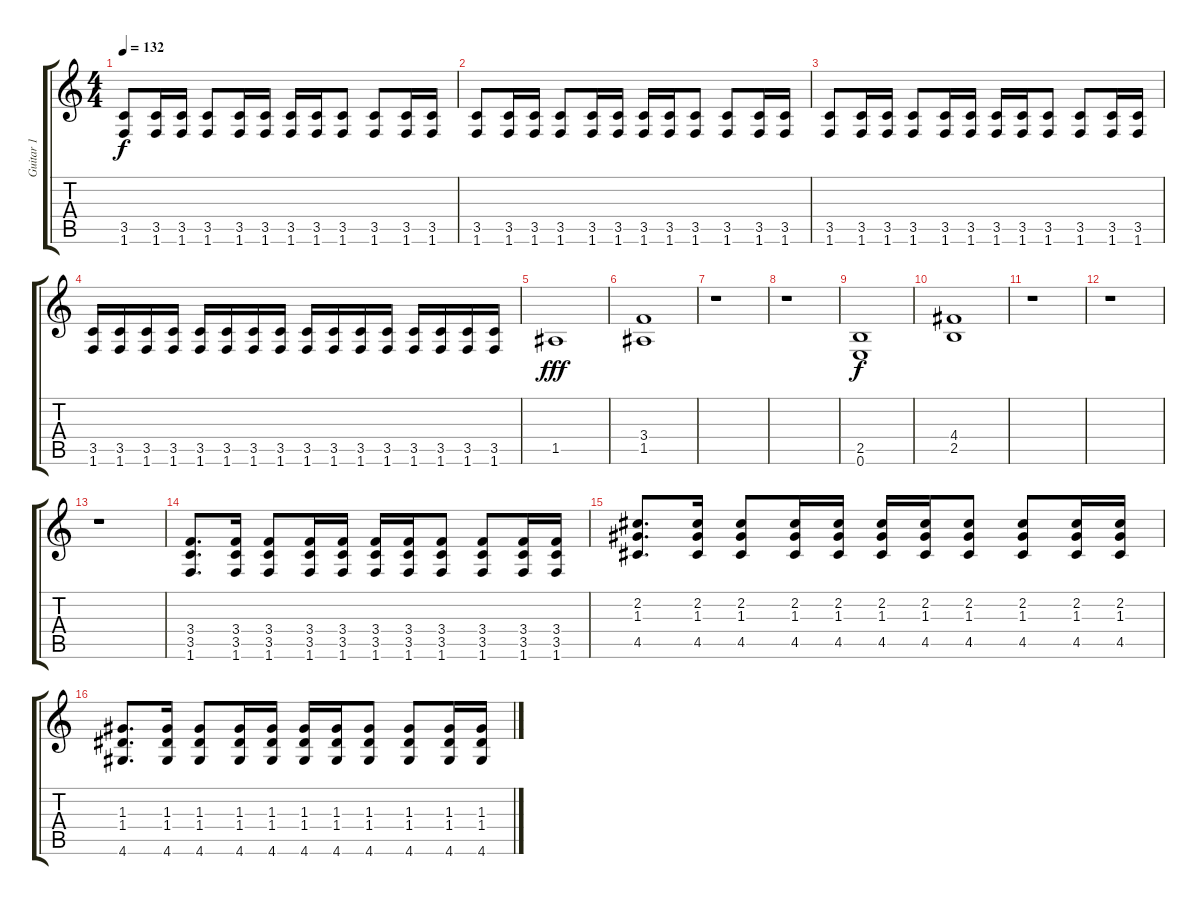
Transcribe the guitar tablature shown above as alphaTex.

\track ("Guitar 1" "Guitar 1") {instrument distortionguitar}
\staff {score tabs}
\tuning (E4 B3 G3 D3 A2 E2) {hide}
\ts (4 4)
\tempo 132
\clef g2
\ks c
(3.5 1.6).8{dy f} (3.5 1.6).16 (3.5 1.6).16 (3.5 1.6).8 (3.5 1.6).16 (3.5 1.6).16 (3.5 1.6).16 (3.5 1.6).16 (3.5 1.6).8 (3.5 1.6).8 (3.5 1.6).16 (3.5 1.6).16 |
(3.5 1.6).8 (3.5 1.6).16 (3.5 1.6).16 (3.5 1.6).8 (3.5 1.6).16 (3.5 1.6).16 (3.5 1.6).16 (3.5 1.6).16 (3.5 1.6).8 (3.5 1.6).8 (3.5 1.6).16 (3.5 1.6).16 |
(3.5 1.6).8 (3.5 1.6).16 (3.5 1.6).16 (3.5 1.6).8 (3.5 1.6).16 (3.5 1.6).16 (3.5 1.6).16 (3.5 1.6).16 (3.5 1.6).8 (3.5 1.6).8 (3.5 1.6).16 (3.5 1.6).16 |
(3.5 1.6).16 (3.5 1.6).16 (3.5 1.6).16 (3.5 1.6).16 (3.5 1.6).16 (3.5 1.6).16 (3.5 1.6).16 (3.5 1.6).16 (3.5 1.6).16 (3.5 1.6).16 (3.5 1.6).16 (3.5 1.6).16 (3.5 1.6).16 (3.5 1.6).16 (3.5 1.6).16 (3.5 1.6).16 |
1.5.1{dy fff} |
(3.4 1.5).1 |
r.1 |
r.1 |
(2.5 0.6).1{dy f} |
(4.4 2.5).1 |
r.1 |
r.1 |
r.1 |
(3.4 3.5 1.6).8{d volume 8} (3.4 3.5 1.6).16 (3.4 3.5 1.6).8 (3.4 3.5 1.6).16 (3.4 3.5 1.6).16 (3.4 3.5 1.6).16 (3.4 3.5 1.6).16 (3.4 3.5 1.6).8 (3.4 3.5 1.6).8 (3.4 3.5 1.6).16 (3.4 3.5 1.6).16 |
(2.2 1.3 4.5).8{d} (2.2 1.3 4.5).16 (2.2 1.3 4.5).8 (2.2 1.3 4.5).16 (2.2 1.3 4.5).16 (2.2 1.3 4.5).16 (2.2 1.3 4.5).16 (2.2 1.3 4.5).8 (2.2 1.3 4.5).8 (2.2 1.3 4.5).16 (2.2 1.3 4.5).16 |
(1.3 1.4 4.6).8{d} (1.3 1.4 4.6).16 (1.3 1.4 4.6).8 (1.3 1.4 4.6).16 (1.3 1.4 4.6).16 (1.3 1.4 4.6).16 (1.3 1.4 4.6).16 (1.3 1.4 4.6).8 (1.3 1.4 4.6).8 (1.3 1.4 4.6).16 (1.3 1.4 4.6).16
